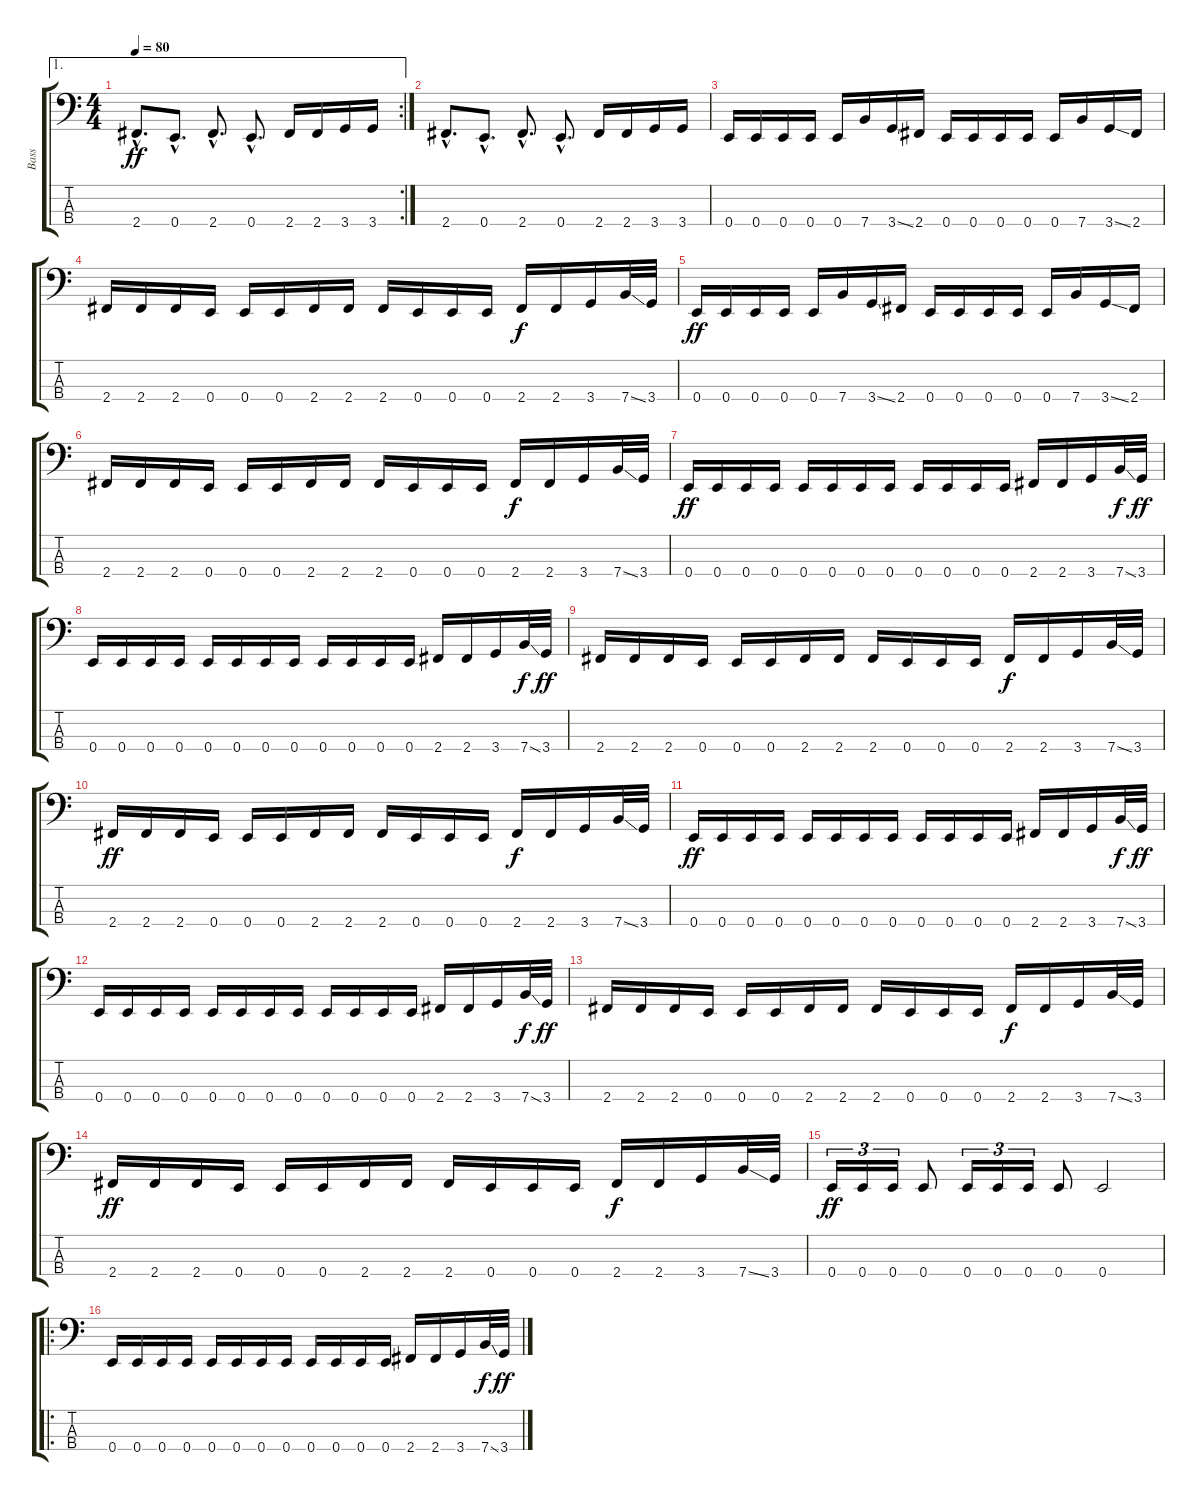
\track ("Bass" "Bass") {instrument electricbassfinger}
\staff {score tabs}
\tuning (G2 D2 A1 E1) {hide}
\ae 1
\rc 2
\ts (4 4)
\tempo 80
\clef f4
\ks c
2.4{hac}.8{d dy ff} 0.4{hac}.8{d} 2.4{hac}.8{d} 0.4{hac}.8{d} 2.4.16 2.4.16 3.4.16 3.4.16 |
2.4{hac}.8{d} 0.4{hac}.8{d} 2.4{hac}.8{d} 0.4{hac}.8{d} 2.4.16 2.4.16 3.4.16 3.4.16 |
0.4.16 0.4.16 0.4.16 0.4.16 0.4.16 7.4.16 3.4{ss}.16 2.4.16 0.4.16 0.4.16 0.4.16 0.4.16 0.4.16 7.4.16 3.4{ss}.16 2.4.16 |
2.4.16 2.4.16 2.4.16 0.4.16 0.4.16 0.4.16 2.4.16 2.4.16 2.4.16 0.4.16 0.4.16 0.4.16 2.4.16{dy f} 2.4.16 3.4.16 7.4{ss}.32 3.4.32 |
0.4.16{dy ff} 0.4.16 0.4.16 0.4.16 0.4.16 7.4.16 3.4{ss}.16 2.4.16 0.4.16 0.4.16 0.4.16 0.4.16 0.4.16 7.4.16 3.4{ss}.16 2.4.16 |
2.4.16 2.4.16 2.4.16 0.4.16 0.4.16 0.4.16 2.4.16 2.4.16 2.4.16 0.4.16 0.4.16 0.4.16 2.4.16{dy f} 2.4.16 3.4.16 7.4{ss}.32 3.4.32 |
0.4.16{dy ff} 0.4.16 0.4.16 0.4.16 0.4.16 0.4.16 0.4.16 0.4.16 0.4.16 0.4.16 0.4.16 0.4.16 2.4.16 2.4.16 3.4.16 7.4{ss}.32{dy f} 3.4.32{dy ff} |
0.4.16 0.4.16 0.4.16 0.4.16 0.4.16 0.4.16 0.4.16 0.4.16 0.4.16 0.4.16 0.4.16 0.4.16 2.4.16 2.4.16 3.4.16 7.4{ss}.32{dy f} 3.4.32{dy ff} |
2.4.16 2.4.16 2.4.16 0.4.16 0.4.16 0.4.16 2.4.16 2.4.16 2.4.16 0.4.16 0.4.16 0.4.16 2.4.16{dy f} 2.4.16 3.4.16 7.4{ss}.32 3.4.32 |
2.4.16{dy ff} 2.4.16 2.4.16 0.4.16 0.4.16 0.4.16 2.4.16 2.4.16 2.4.16 0.4.16 0.4.16 0.4.16 2.4.16{dy f} 2.4.16 3.4.16 7.4{ss}.32 3.4.32 |
0.4.16{dy ff} 0.4.16 0.4.16 0.4.16 0.4.16 0.4.16 0.4.16 0.4.16 0.4.16 0.4.16 0.4.16 0.4.16 2.4.16 2.4.16 3.4.16 7.4{ss}.32{dy f} 3.4.32{dy ff} |
0.4.16 0.4.16 0.4.16 0.4.16 0.4.16 0.4.16 0.4.16 0.4.16 0.4.16 0.4.16 0.4.16 0.4.16 2.4.16 2.4.16 3.4.16 7.4{ss}.32{dy f} 3.4.32{dy ff} |
2.4.16 2.4.16 2.4.16 0.4.16 0.4.16 0.4.16 2.4.16 2.4.16 2.4.16 0.4.16 0.4.16 0.4.16 2.4.16{dy f} 2.4.16 3.4.16 7.4{ss}.32 3.4.32 |
2.4.16{dy ff} 2.4.16 2.4.16 0.4.16 0.4.16 0.4.16 2.4.16 2.4.16 2.4.16 0.4.16 0.4.16 0.4.16 2.4.16{dy f} 2.4.16 3.4.16 7.4{ss}.32 3.4.32 |
0.4.16{tu (3 2) dy ff} 0.4.16{tu (3 2)} 0.4.16{tu (3 2)} 0.4.8 0.4.16{tu (3 2)} 0.4.16{tu (3 2)} 0.4.16{tu (3 2)} 0.4.8 0.4.2 |
\ro
0.4.16 0.4.16 0.4.16 0.4.16 0.4.16 0.4.16 0.4.16 0.4.16 0.4.16 0.4.16 0.4.16 0.4.16 2.4.16 2.4.16 3.4.16 7.4{ss}.32{dy f} 3.4.32{dy ff}
